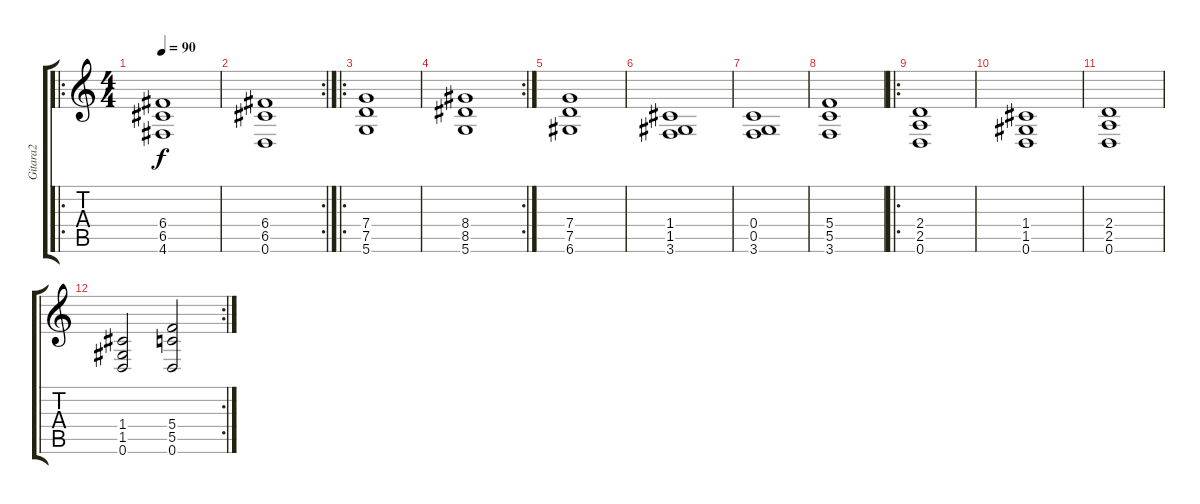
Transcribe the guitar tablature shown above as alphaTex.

\track ("Gitara2" "Gitara2") {instrument overdrivenguitar}
\staff {score tabs}
\tuning (D4 A3 F3 C3 G2 D2) {hide}
\ro
\ts (4 4)
\tempo 90
\clef g2
\ks c
(6.4 6.5 4.6).1{dy f} |
\rc 2
(6.4 6.5 0.6).1 |
\ro
(7.4 7.5 5.6).1 |
\rc 2
(8.4 8.5 5.6).1 |
(7.4 7.5 6.6).1 |
(1.4 1.5 3.6).1 |
(0.4 0.5 3.6).1 |
(5.4 5.5 3.6).1 |
\ro
(2.4 2.5 0.6).1 |
(1.4 1.5 0.6).1 |
(2.4 2.5 0.6).1 |
\rc 2
(1.4 1.5 0.6).2 (5.4 5.5 0.6).2
